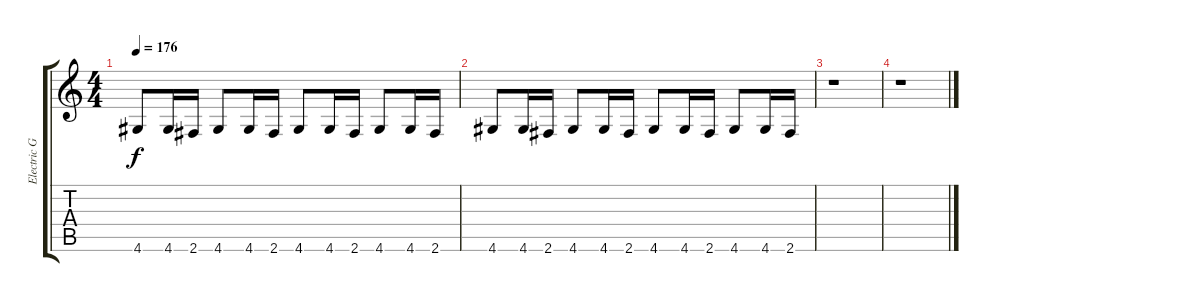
\track ("Electric Guitar" "Electric G") {instrument distortionguitar}
\staff {score tabs}
\tuning (E4 B3 G3 D3 A2 E2) {hide}
\ts (4 4)
\tempo 176
\clef g2
\ks c
4.6.8{dy f} 4.6.16 2.6.16 4.6.8 4.6.16 2.6.16 4.6.8 4.6.16 2.6.16 4.6.8 4.6.16 2.6.16 |
4.6.8 4.6.16 2.6.16 4.6.8 4.6.16 2.6.16 4.6.8 4.6.16 2.6.16 4.6.8 4.6.16 2.6.16 |
r.1 |
r.1
